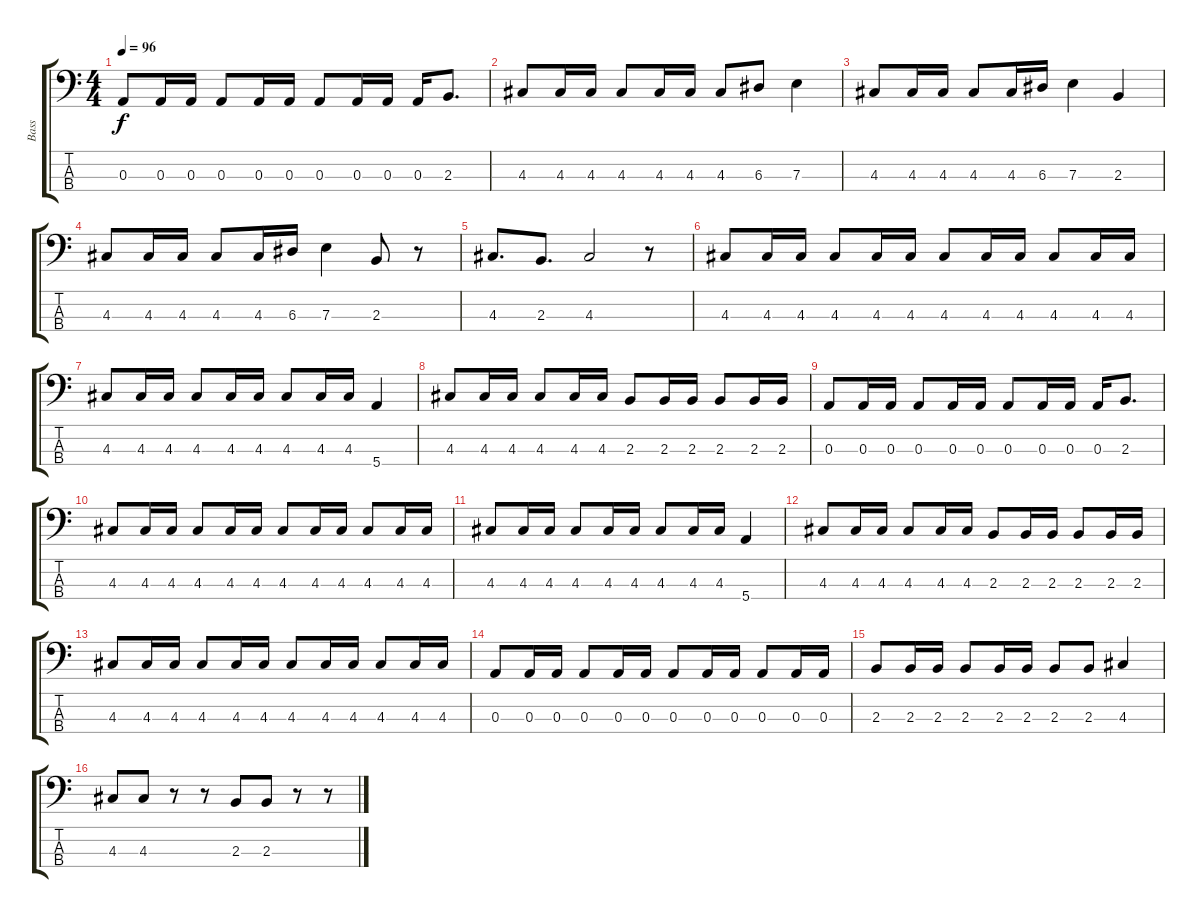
\track ("Bass" "Bass") {instrument electricbassfinger}
\staff {score tabs}
\tuning (G2 D2 A1 E1) {hide}
\ts (4 4)
\tempo 96
\clef f4
\ks c
0.3.8{dy f} 0.3.16 0.3.16 0.3.8 0.3.16 0.3.16 0.3.8 0.3.16 0.3.16 0.3.16 2.3.8{d} |
4.3.8 4.3.16 4.3.16 4.3.8 4.3.16 4.3.16 4.3.8 6.3.8 7.3.4 |
4.3.8 4.3.16 4.3.16 4.3.8 4.3.16 6.3.16 7.3.4 2.3.4 |
4.3.8 4.3.16 4.3.16 4.3.8 4.3.16 6.3.16 7.3.4 2.3.8 r.8 |
4.3.8{d} 2.3.8{d} 4.3.2 r.8 |
4.3.8 4.3.16 4.3.16 4.3.8 4.3.16 4.3.16 4.3.8 4.3.16 4.3.16 4.3.8 4.3.16 4.3.16 |
4.3.8 4.3.16 4.3.16 4.3.8 4.3.16 4.3.16 4.3.8 4.3.16 4.3.16 5.4.4 |
4.3.8 4.3.16 4.3.16 4.3.8 4.3.16 4.3.16 2.3.8 2.3.16 2.3.16 2.3.8 2.3.16 2.3.16 |
0.3.8 0.3.16 0.3.16 0.3.8 0.3.16 0.3.16 0.3.8 0.3.16 0.3.16 0.3.16 2.3.8{d} |
4.3.8 4.3.16 4.3.16 4.3.8 4.3.16 4.3.16 4.3.8 4.3.16 4.3.16 4.3.8 4.3.16 4.3.16 |
4.3.8 4.3.16 4.3.16 4.3.8 4.3.16 4.3.16 4.3.8 4.3.16 4.3.16 5.4.4 |
4.3.8 4.3.16 4.3.16 4.3.8 4.3.16 4.3.16 2.3.8 2.3.16 2.3.16 2.3.8 2.3.16 2.3.16 |
4.3.8 4.3.16 4.3.16 4.3.8 4.3.16 4.3.16 4.3.8 4.3.16 4.3.16 4.3.8 4.3.16 4.3.16 |
0.3.8 0.3.16 0.3.16 0.3.8 0.3.16 0.3.16 0.3.8 0.3.16 0.3.16 0.3.8 0.3.16 0.3.16 |
2.3.8 2.3.16 2.3.16 2.3.8 2.3.16 2.3.16 2.3.8 2.3.8 4.3.4 |
4.3.8 4.3.8 r.8 r.8 2.3.8 2.3.8 r.8 r.8
